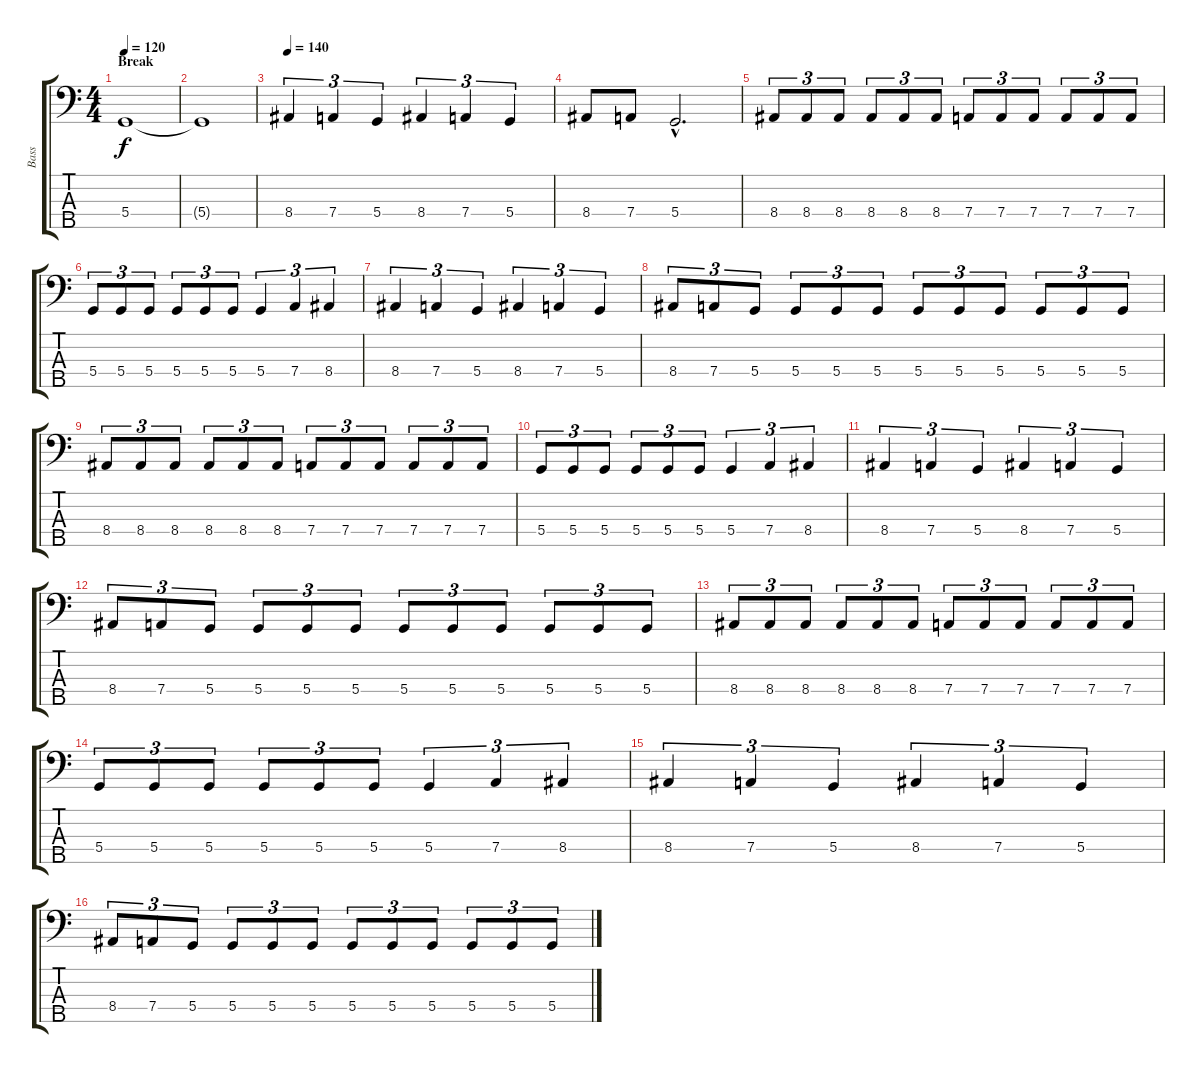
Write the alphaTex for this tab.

\track ("Bass" "Bass") {instrument electricbassfinger}
\staff {score tabs}
\tuning (F2 C2 G1 D1 A0) {hide}
\ts (4 4)
\section ("" "Break")
\tempo 120
\clef f4
\ks c
5.4.1{dy f} |
5.4{t}.1 |
\tempo 140
8.4.4{tu (3 2)} 7.4.4{tu (3 2)} 5.4.4{tu (3 2)} 8.4.4{tu (3 2)} 7.4.4{tu (3 2)} 5.4.4{tu (3 2)} |
8.4.8 7.4.8 5.4{hac}.2{d} |
8.4.8{tu (3 2)} 8.4.8{tu (3 2)} 8.4.8{tu (3 2)} 8.4.8{tu (3 2)} 8.4.8{tu (3 2)} 8.4.8{tu (3 2)} 7.4.8{tu (3 2)} 7.4.8{tu (3 2)} 7.4.8{tu (3 2)} 7.4.8{tu (3 2)} 7.4.8{tu (3 2)} 7.4.8{tu (3 2)} |
5.4.8{tu (3 2)} 5.4.8{tu (3 2)} 5.4.8{tu (3 2)} 5.4.8{tu (3 2)} 5.4.8{tu (3 2)} 5.4.8{tu (3 2)} 5.4.4{tu (3 2)} 7.4.4{tu (3 2)} 8.4.4{tu (3 2)} |
8.4.4{tu (3 2)} 7.4.4{tu (3 2)} 5.4.4{tu (3 2)} 8.4.4{tu (3 2)} 7.4.4{tu (3 2)} 5.4.4{tu (3 2)} |
8.4.8{tu (3 2)} 7.4.8{tu (3 2)} 5.4.8{tu (3 2)} 5.4.8{tu (3 2)} 5.4.8{tu (3 2)} 5.4.8{tu (3 2)} 5.4.8{tu (3 2)} 5.4.8{tu (3 2)} 5.4.8{tu (3 2)} 5.4.8{tu (3 2)} 5.4.8{tu (3 2)} 5.4.8{tu (3 2)} |
8.4.8{tu (3 2)} 8.4.8{tu (3 2)} 8.4.8{tu (3 2)} 8.4.8{tu (3 2)} 8.4.8{tu (3 2)} 8.4.8{tu (3 2)} 7.4.8{tu (3 2)} 7.4.8{tu (3 2)} 7.4.8{tu (3 2)} 7.4.8{tu (3 2)} 7.4.8{tu (3 2)} 7.4.8{tu (3 2)} |
5.4.8{tu (3 2)} 5.4.8{tu (3 2)} 5.4.8{tu (3 2)} 5.4.8{tu (3 2)} 5.4.8{tu (3 2)} 5.4.8{tu (3 2)} 5.4.4{tu (3 2)} 7.4.4{tu (3 2)} 8.4.4{tu (3 2)} |
8.4.4{tu (3 2)} 7.4.4{tu (3 2)} 5.4.4{tu (3 2)} 8.4.4{tu (3 2)} 7.4.4{tu (3 2)} 5.4.4{tu (3 2)} |
8.4.8{tu (3 2)} 7.4.8{tu (3 2)} 5.4.8{tu (3 2)} 5.4.8{tu (3 2)} 5.4.8{tu (3 2)} 5.4.8{tu (3 2)} 5.4.8{tu (3 2)} 5.4.8{tu (3 2)} 5.4.8{tu (3 2)} 5.4.8{tu (3 2)} 5.4.8{tu (3 2)} 5.4.8{tu (3 2)} |
8.4.8{tu (3 2)} 8.4.8{tu (3 2)} 8.4.8{tu (3 2)} 8.4.8{tu (3 2)} 8.4.8{tu (3 2)} 8.4.8{tu (3 2)} 7.4.8{tu (3 2)} 7.4.8{tu (3 2)} 7.4.8{tu (3 2)} 7.4.8{tu (3 2)} 7.4.8{tu (3 2)} 7.4.8{tu (3 2)} |
5.4.8{tu (3 2)} 5.4.8{tu (3 2)} 5.4.8{tu (3 2)} 5.4.8{tu (3 2)} 5.4.8{tu (3 2)} 5.4.8{tu (3 2)} 5.4.4{tu (3 2)} 7.4.4{tu (3 2)} 8.4.4{tu (3 2)} |
8.4.4{tu (3 2)} 7.4.4{tu (3 2)} 5.4.4{tu (3 2)} 8.4.4{tu (3 2)} 7.4.4{tu (3 2)} 5.4.4{tu (3 2)} |
8.4.8{tu (3 2)} 7.4.8{tu (3 2)} 5.4.8{tu (3 2)} 5.4.8{tu (3 2)} 5.4.8{tu (3 2)} 5.4.8{tu (3 2)} 5.4.8{tu (3 2)} 5.4.8{tu (3 2)} 5.4.8{tu (3 2)} 5.4.8{tu (3 2)} 5.4.8{tu (3 2)} 5.4.8{tu (3 2)}
